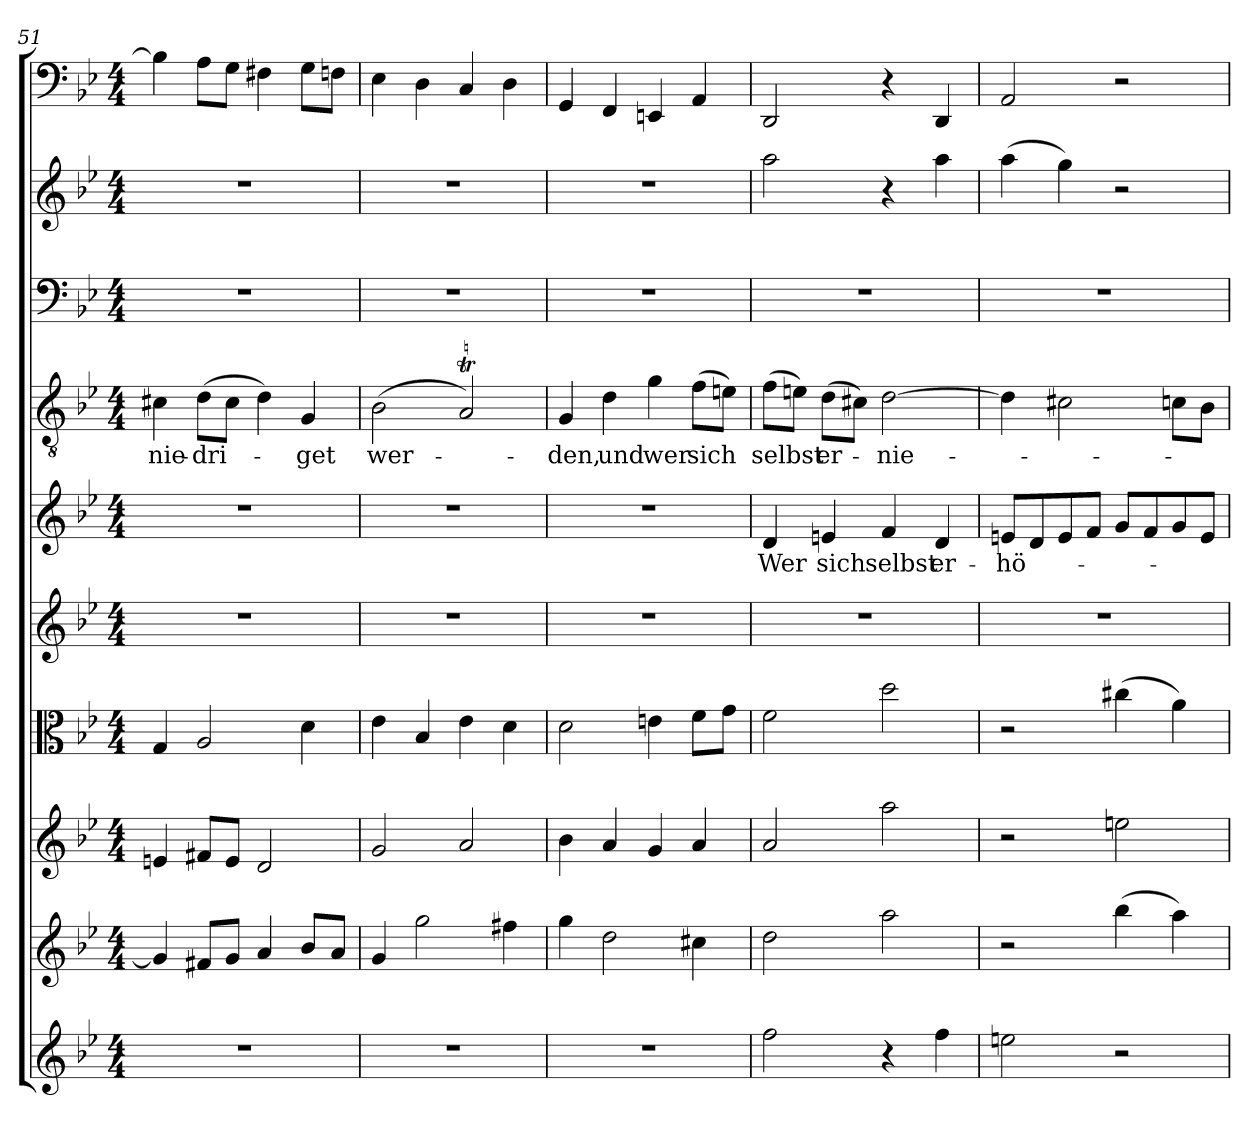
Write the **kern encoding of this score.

**kern	**kern	**kern	**kern	**kern	**kern	**text	**kern	**text	**kern	**kern	**kern
*part10	*part9	*part8	*part7	*part6	*part5	*part5	*part4	*part4	*part3	*part2	*part1
*staff10	*staff9	*staff8	*staff7	*staff6	*staff5	*staff5	*staff4	*staff4	*staff3	*staff2	*staff1
*clefG2	*clefG2	*clefG2	*clefC3	*clefG2	*clefG2	*	*clefGv2	*	*clefF4	*clefG2	*clefF4
*k[b-e-]	*k[b-e-]	*k[b-e-]	*k[b-e-]	*k[b-e-]	*k[b-e-]	*	*k[b-e-]	*	*k[b-e-]	*k[b-e-]	*k[b-e-]
*g:	*g:	*g:	*g:	*g:	*g:	*	*g:	*	*g:	*g:	*g:
*M4/4	*M4/4	*M4/4	*M4/4	*M4/4	*M4/4	*	*M4/4	*	*M4/4	*M4/4	*M4/4
=51	=51	=51	=51	=51	=51	=51	=51	=51	=51	=51	=51
1r	4g/]	4en/	4G/	1r	1r	.	4c#X\	nie-	1r	1r	4B-\]
.	8f#X/L	8f#X/L	2A/	.	.	.	(8d\L	-dri-	.	.	8A\L
.	8g/J	8e/J	.	.	.	.	8c#\J	.	.	.	8G\J
.	4a/	2d/	.	.	.	.	4d\)	.	.	.	4F#X\
.	8b-/L	.	4d\	.	.	.	4G/	-get	.	.	8G\L
.	8a/J	.	.	.	.	.	.	.	.	.	8Fn\J
=52	=52	=52	=52	=52	=52	=52	=52	=52	=52	=52	=52
1r	4g/	2g/	4e-\	1r	1r	.	(2B-\	wer-	1r	1r	4E-\
.	2gg\	.	4B-/	.	.	.	.	.	.	.	4D\
.	.	2a/	4e-\	.	.	.	2AT/)	.	.	.	4C/
.	4ff#X\	.	4d\	.	.	.	.	.	.	.	4D\
=53	=53	=53	=53	=53	=53	=53	=53	=53	=53	=53	=53
1r	4gg\	4b-\	2d\	1r	1r	.	4G/	-den,	1r	1r	4GG/
.	2dd\	4a/	.	.	.	.	4d\	und	.	.	4FF/
.	.	4g/	4en\	.	.	.	4g\	wer	.	.	4EEn/
.	4cc#X\	4a/	8f\L	.	.	.	(8f\L	sich	.	.	4AA/
.	.	.	8g\J	.	.	.	8en\J)	.	.	.	.
=54	=54	=54	=54	=54	=54	=54	=54	=54	=54	=54	=54
2ff\	2dd\	2a/	2f\	1r	4d/	Wer	(8f\L	selbst	1r	2aa\	2DD/
.	.	.	.	.	.	.	8en\J)	.	.	.	.
.	.	.	.	.	4en/	sich	(8d\L	er-	.	.	.
.	.	.	.	.	.	.	8c#X\J)	.	.	.	.
4r	2aa\	2aa\	2dd\	.	4f/	selbst	[2d\	-nie-	.	4r	4r
4ff\	.	.	.	.	4d/	er-	.	.	.	4aa\	4DD/
=55	=55	=55	=55	=55	=55	=55	=55	=55	=55	=55	=55
2een\	2r	2r	2r	1r	8en/L	-hö-	4d\]	.	1r	(4aa\	2AA/
.	.	.	.	.	8d/	.	.	.	.	.	.
.	.	.	.	.	8e/	.	2c#X\	.	.	4gg\)	.
.	.	.	.	.	8f/J	.	.	.	.	.	.
2r	(4bb-\	2een\	(4cc#X\	.	8g/L	.	.	.	.	2r	2r
.	.	.	.	.	8f/	.	.	.	.	.	.
.	4aa\)	.	4a\)	.	8g/	.	8cn\L	.	.	.	.
.	.	.	.	.	8e/J	.	8B-\J	.	.	.	.
=	=	=	=	=	=	=	=	=	=	=	=
*-	*-	*-	*-	*-	*-	*-	*-	*-	*-	*-	*-
